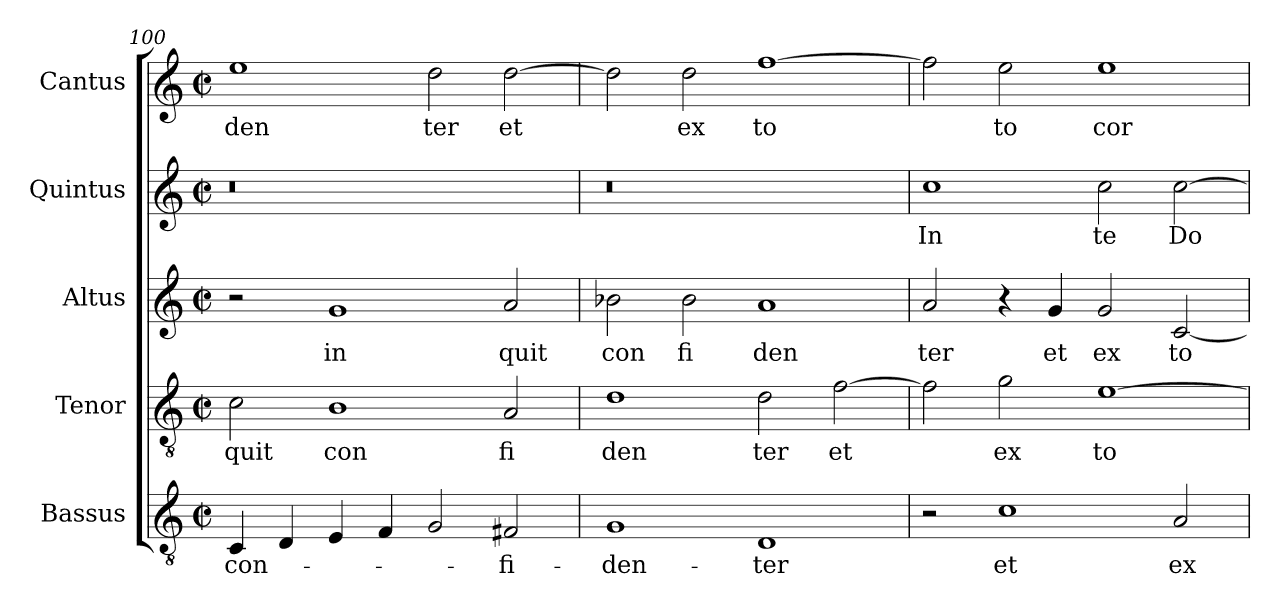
**kern	**text	**kern	**text	**kern	**text	**kern	**text	**kern	**text
*part5	*part5	*part4	*part4	*part3	*part3	*part2	*part2	*part1	*part1
*staff5	*staff5	*staff4	*staff4	*staff3	*staff3	*staff2	*staff2	*staff1	*staff1
*I"Bassus	*	*I"Tenor	*	*I"Altus	*	*I"Quintus	*	*I"Cantus	*
*clefGv2	*	*clefGv2	*	*clefG2	*	*clefG2	*	*clefG2	*
*	*	*	*	*k[]	*	*	*	*	*
*	*	*	*	*C:	*	*	*	*	*
*M2/2	*	*M2/2	*	*M2/2	*	*M2/2	*	*M2/2	*
*met(c|)	*	*met(c|)	*	*met(c|)	*	*met(c|)	*	*met(c|)	*
=100	=100	=100	=100	=100	=100	=100	=100	=100	=100
!	!LO:LY:b	!	!LO:LY:b:cj	!	!	!	!	!	!LO:LY:b:cj
4C/	con-	2c\	quit	2r	.	0r	.	1ee	den
4D/	.	.	.	.	.	.	.	.	.
!	!	!	!LO:LY:b:cj	!	!LO:LY:b:cj	!	!	!	!
4E/	.	1B	con	1g	in	.	.	.	.
4F/	.	.	.	.	.	.	.	.	.
!	!	!	!	!	!	!	!	!	!LO:LY:b:cj
2G/	.	.	.	.	.	.	.	2dd\	ter
!	!LO:LY:b:cj	!	!LO:LY:b:cj	!	!LO:LY:b:cj	!	!	!	!LO:LY:b:cj
2F#X/	-fi-	2A/	fi	2a/	quit	.	.	[>2dd\	et
=101	=101	=101	=101	=101	=101	=101	=101	=101	=101
!	!LO:LY:b:cj	!	!LO:LY:b:cj	!	!LO:LY:b:cj	!	!	!	!
1G	-den-	1d	den	2b-X\	con	0r	.	2dd\]	.
!	!	!	!	!	!LO:LY:b:cj	!	!	!	!LO:LY:b:cj
.	.	.	.	2b-\	fi	.	.	2dd\	ex
!	!LO:LY:b:cj	!	!LO:LY:b:cj	!	!LO:LY:b:cj	!	!	!	!LO:LY:b:cj
1D	-ter	2d\	ter	1a	den	.	.	[>1ff	to
!	!	!	!LO:LY:b:cj	!	!	!	!	!	!
.	.	[>2f\	et	.	.	.	.	.	.
=102	=102	=102	=102	=102	=102	=102	=102	=102	=102
!	!	!	!	!	!LO:LY:b:cj	!	!LO:LY:b:cj	!	!
2r	.	2f\]	.	2a/	ter	1cc	In	2ff\]	.
!	!LO:LY:b:cj	!	!LO:LY:b:cj	!	!	!	!	!	!LO:LY:b:cj
1c	et	2g\	ex	4r	.	.	.	2ee\	to
!	!	!	!	!	!LO:LY:b:cj	!	!	!	!
.	.	.	.	4g/	et	.	.	.	.
!	!	!	!LO:LY:b:cj	!	!LO:LY:b:cj	!	!LO:LY:b:cj	!	!LO:LY:b:cj
.	.	[>1e	to	2g/	ex	2cc\	te	1ee	cor
!	!LO:LY:b:cj	!	!	!	!LO:LY:b:cj	!	!LO:LY:b	!	!
2A/	ex	.	.	[>2c/	to	[<2cc\	Do-	.	.
=	=	=	=	=	=	=	=	=	=
*-	*-	*-	*-	*-	*-	*-	*-	*-	*-
